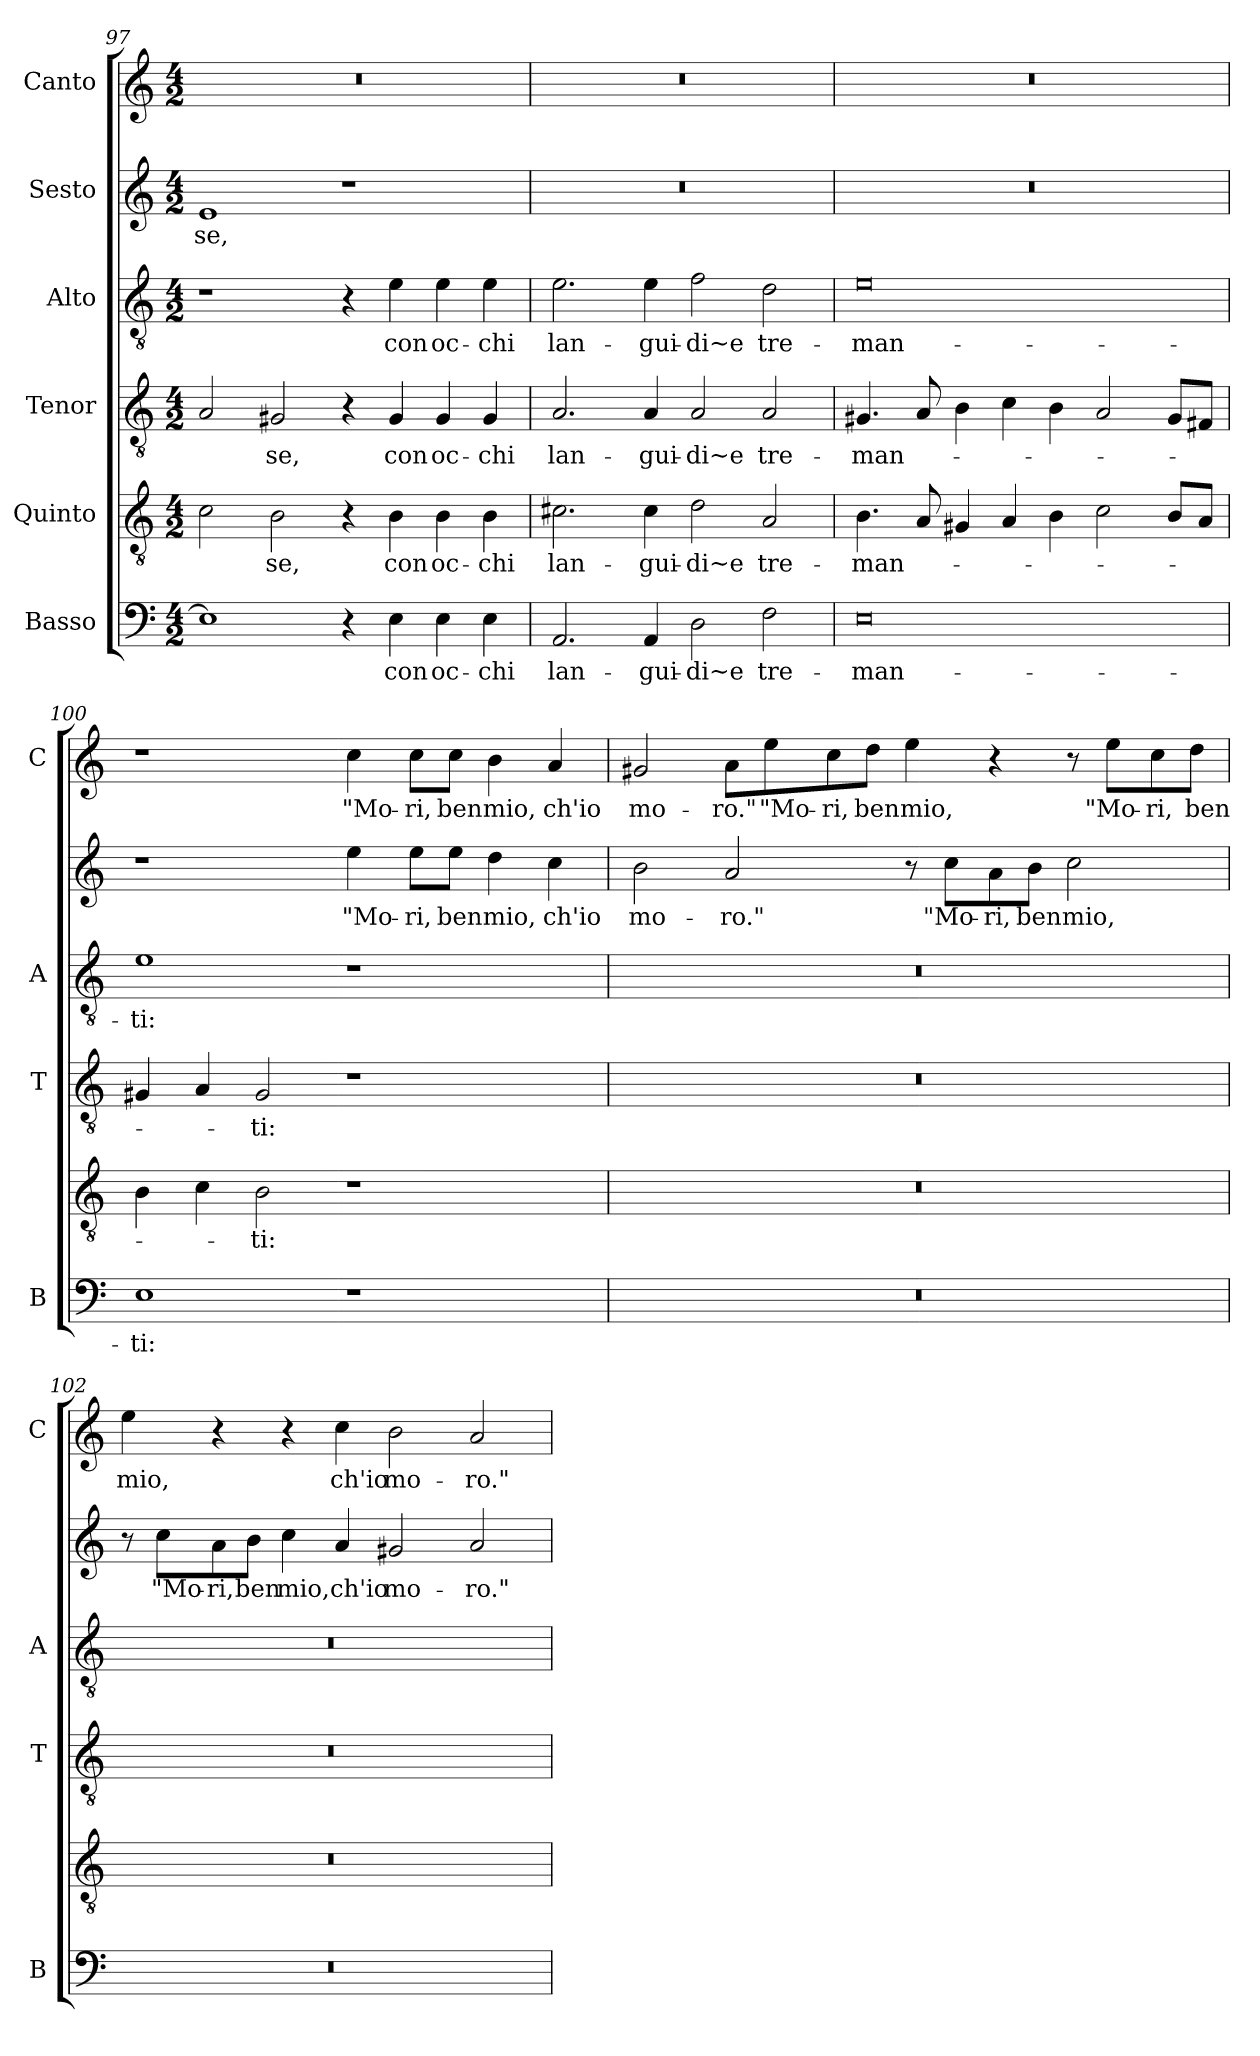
**kern	**text	**kern	**text	**kern	**text	**kern	**text	**kern	**text	**kern	**text
*part6	*part6	*part5	*part5	*part4	*part4	*part3	*part3	*part2	*part2	*part1	*part1
*staff6	*staff6	*staff5	*staff5	*staff4	*staff4	*staff3	*staff3	*staff2	*staff2	*staff1	*staff1
*I"Basso	*	*I"Quinto	*	*I"Tenor	*	*I"Alto	*	*I"Sesto	*	*I"Canto	*
*I'B	*	*	*	*I'T	*	*I'A	*	*	*	*I'C	*
*clefF4	*	*clefGv2	*	*clefGv2	*	*clefGv2	*	*clefG2	*	*clefG2	*
*k[]	*	*k[]	*	*k[]	*	*k[]	*	*k[]	*	*k[]	*
*C:	*	*C:	*	*C:	*	*C:	*	*C:	*	*C:	*
*M4/2	*	*M4/2	*	*M4/2	*	*M4/2	*	*M4/2	*	*M4/2	*
=97	=97	=97	=97	=97	=97	=97	=97	=97	=97	=97	=97
!	!	!	!	!	!	!	!	!	!LO:LY:b	!	!
1E]	.	2c\	.	2A/	.	1r	.	1e	-se,	0r	.
!	!	!	!LO:LY:b	!	!LO:LY:b	!	!	!	!	!	!
.	.	2B\	-se,	2G#X/	-se,	.	.	.	.	.	.
4r	.	4r	.	4r	.	4r	.	1r	.	.	.
!	!LO:LY:b	!	!LO:LY:b	!	!LO:LY:b	!	!LO:LY:b	!	!	!	!
4E\	con	4B\	con	4G#/	con	4e\	con	.	.	.	.
!	!LO:LY:b	!	!LO:LY:b	!	!LO:LY:b	!	!LO:LY:b	!	!	!	!
4E\	oc-	4B\	oc-	4G#/	oc-	4e\	oc-	.	.	.	.
!	!LO:LY:b	!	!LO:LY:b	!	!LO:LY:b	!	!LO:LY:b	!	!	!	!
4E\	-chi	4B\	-chi	4G#/	-chi	4e\	-chi	.	.	.	.
!!LO:PB:g=z
=98	=98	=98	=98	=98	=98	=98	=98	=98	=98	=98	=98
!	!LO:LY:b	!	!LO:LY:b	!	!LO:LY:b	!	!LO:LY:b	!	!	!	!
2.AA/	lan-	2.c#X\	lan-	2.A/	lan-	2.e\	lan-	0r	.	0r	.
!	!LO:LY:b	!	!LO:LY:b	!	!LO:LY:b	!	!LO:LY:b	!	!	!	!
4AA/	-gui-	4c#\	-gui-	4A/	-gui-	4e\	-gui-	.	.	.	.
!	!LO:LY:b	!	!LO:LY:b	!	!LO:LY:b	!	!LO:LY:b	!	!	!	!
2D\	-di~e	2d\	-di~e	2A/	-di~e	2f\	-di~e	.	.	.	.
!	!LO:LY:b	!	!LO:LY:b	!	!LO:LY:b	!	!LO:LY:b	!	!	!	!
2F\	tre-	2A/	tre-	2A/	tre-	2d\	tre-	.	.	.	.
=99	=99	=99	=99	=99	=99	=99	=99	=99	=99	=99	=99
!	!LO:LY:b	!	!LO:LY:b	!	!LO:LY:b	!	!LO:LY:b	!	!	!	!
0E	-man-	4.B\	-man-	4.G#X/	-man-	0e	-man-	0r	.	0r	.
.	.	8A/	.	8A/	.	.	.	.	.	.	.
.	.	4G#X/	.	4B\	.	.	.	.	.	.	.
.	.	4A/	.	4c\	.	.	.	.	.	.	.
.	.	4B\	.	4B\	.	.	.	.	.	.	.
.	.	2c\	.	2A/	.	.	.	.	.	.	.
.	.	8B/L	.	8G#/L	.	.	.	.	.	.	.
.	.	8A/J	.	8F#X/J	.	.	.	.	.	.	.
=100	=100	=100	=100	=100	=100	=100	=100	=100	=100	=100	=100
!	!LO:LY:b	!	!	!	!	!	!LO:LY:b	!	!	!	!
1E	-ti:	4B\	.	4G#X/	.	1e	-ti:	1r	.	1r	.
.	.	4c\	.	4A/	.	.	.	.	.	.	.
!	!	!	!LO:LY:b	!	!LO:LY:b	!	!	!	!	!	!
.	.	2B\	-ti:	2G#/	-ti:	.	.	.	.	.	.
!	!	!	!	!	!	!	!	!	!LO:LY:b	!	!LO:LY:b
1r	.	1r	.	1r	.	1r	.	4ee\	"Mo-	4cc\	"Mo-
!	!	!	!	!	!	!	!	!	!LO:LY:b	!	!LO:LY:b
.	.	.	.	.	.	.	.	8ee\L	-ri,	8cc\L	-ri,
!	!	!	!	!	!	!	!	!	!LO:LY:b	!	!LO:LY:b
.	.	.	.	.	.	.	.	8ee\J	ben	8cc\J	ben
!	!	!	!	!	!	!	!	!	!LO:LY:b	!	!LO:LY:b
.	.	.	.	.	.	.	.	4dd\	mio,	4b\	mio,
!	!	!	!	!	!	!	!	!	!LO:LY:b	!	!LO:LY:b
.	.	.	.	.	.	.	.	4cc\	ch'io	4a/	ch'io
!!LO:LB:g=z
=101	=101	=101	=101	=101	=101	=101	=101	=101	=101	=101	=101
!	!	!	!	!	!	!	!	!	!LO:LY:b	!	!LO:LY:b
0r	.	0r	.	0r	.	0r	.	2b\	mo-	2g#X/	mo-
!	!	!	!	!	!	!	!	!	!LO:LY:b	!	!LO:LY:b
.	.	.	.	.	.	.	.	2a/	-ro."	8a\L	-ro."
!	!	!	!	!	!	!	!	!	!	!	!LO:LY:b
.	.	.	.	.	.	.	.	.	.	8ee\	"Mo-
!	!	!	!	!	!	!	!	!	!	!	!LO:LY:b
.	.	.	.	.	.	.	.	.	.	8cc\	-ri,
!	!	!	!	!	!	!	!	!	!	!	!LO:LY:b
.	.	.	.	.	.	.	.	.	.	8dd\J	ben
!	!	!	!	!	!	!	!	!	!	!	!LO:LY:b
.	.	.	.	.	.	.	.	8r	.	4ee\	mio,
!	!	!	!	!	!	!	!	!	!LO:LY:b	!	!
.	.	.	.	.	.	.	.	8cc\L	"Mo-	.	.
!	!	!	!	!	!	!	!	!	!LO:LY:b	!	!
.	.	.	.	.	.	.	.	8a\	-ri,	4r	.
!	!	!	!	!	!	!	!	!	!LO:LY:b	!	!
.	.	.	.	.	.	.	.	8b\J	ben	.	.
!	!	!	!	!	!	!	!	!	!LO:LY:b	!	!
.	.	.	.	.	.	.	.	2cc\	mio,	8r	.
!	!	!	!	!	!	!	!	!	!	!	!LO:LY:b
.	.	.	.	.	.	.	.	.	.	8ee\L	"Mo-
!	!	!	!	!	!	!	!	!	!	!	!LO:LY:b
.	.	.	.	.	.	.	.	.	.	8cc\	-ri,
!	!	!	!	!	!	!	!	!	!	!	!LO:LY:b
.	.	.	.	.	.	.	.	.	.	8dd\J	ben
=102	=102	=102	=102	=102	=102	=102	=102	=102	=102	=102	=102
!	!	!	!	!	!	!	!	!	!	!	!LO:LY:b
0r	.	0r	.	0r	.	0r	.	8r	.	4ee\	mio,
!	!	!	!	!	!	!	!	!	!LO:LY:b	!	!
.	.	.	.	.	.	.	.	8cc\L	"Mo-	.	.
!	!	!	!	!	!	!	!	!	!LO:LY:b	!	!
.	.	.	.	.	.	.	.	8a\	-ri,	4r	.
!	!	!	!	!	!	!	!	!	!LO:LY:b	!	!
.	.	.	.	.	.	.	.	8b\J	ben	.	.
!	!	!	!	!	!	!	!	!	!LO:LY:b	!	!
.	.	.	.	.	.	.	.	4cc\	mio,	4r	.
!	!	!	!	!	!	!	!	!	!LO:LY:b	!	!LO:LY:b
.	.	.	.	.	.	.	.	4a/	ch'io	4cc\	ch'io
!	!	!	!	!	!	!	!	!	!LO:LY:b	!	!LO:LY:b
.	.	.	.	.	.	.	.	2g#X/	mo-	2b\	mo-
!	!	!	!	!	!	!	!	!	!LO:LY:b	!	!LO:LY:b
.	.	.	.	.	.	.	.	2a/	-ro."	2a/	-ro."
=	=	=	=	=	=	=	=	=	=	=	=
*-	*-	*-	*-	*-	*-	*-	*-	*-	*-	*-	*-
